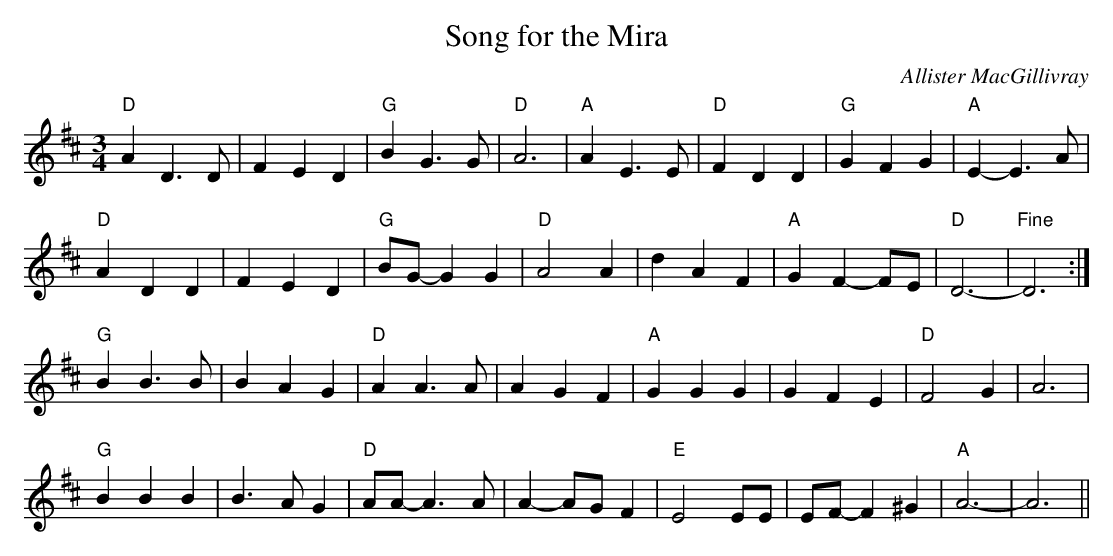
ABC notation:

X:1
T:Song for the Mira
M:3/4
L:1/8
C:Allister MacGillivray
K:D
"D"A2 D3 D|F2 E2 D2|"G"B2 G3 G|"D"A6|"A"A2 E3 E|"D"F2 D2 D2|"G"G2 F2 G2|"A"E2-E3 A|
"D"A2 D2 D2|F2 E2 D2|"G"BG-G2 G2|"D"A4 A2|d2 A2 F2|"A"G2 F2-FE|"D"D6-|"Fine"D6:|
"G"B2 B3 B|B2 A2 G2|"D"A2 A3 A|A2 G2 F2|"A"G2 G2 G2|G2 F2 E2|"D"F4 G2|A6|
"G"B2 B2 B2|B3 A G2|"D"AA-A3 A|A2-AG F2|"E"E4 EE|EF-F2 ^G2|"A"A6-|A6||
